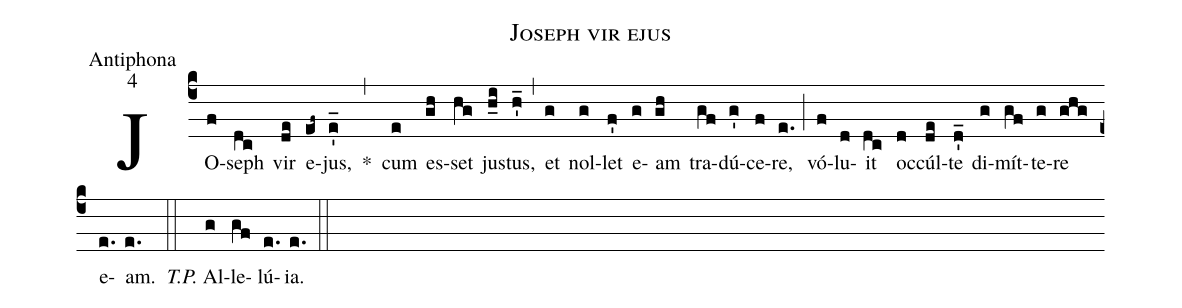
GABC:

name:Joseph vir ejus;
office-part:Antiphona;
mode:4;
%%
(c4) JO(f)seph(dc) vir(de) e(ef~)jus,(e'_) *(,) cum(e) es(gh)set(hg) jus(h_i)tus,(h'_) (,) et(g) nol(g)let(f') e(g)am(gh) tra(gf)dú(g')ce(f)re,(e.) (;) vó(f)lu(d)it(dc) oc(d)cúl(de)te(d'_) di(g)mít(gf)te(g)re(ghg) e(e.)am.(e.) (::) <i>T.P.</i> Al(g)le(gf)lú(e.)ia.(e.) (::)
